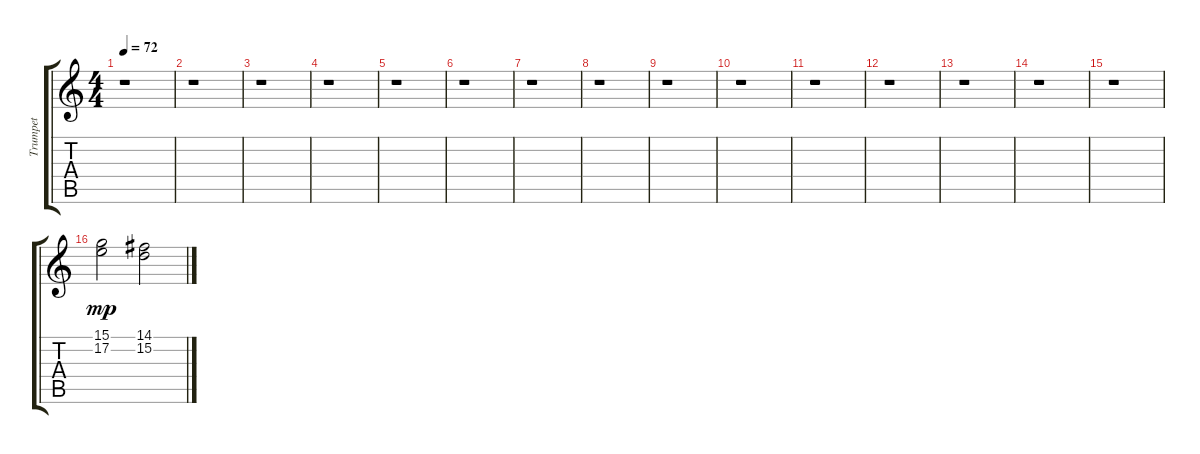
\track ("Trumpet" "Trumpet") {instrument trumpet}
\staff {score tabs}
\tuning (E4 B3 G3 D3 A2 E2) {hide}
\ts (4 4)
\tempo 72
\clef g2
\ks c
r.1{dy p} |
r.1 |
r.1 |
r.1 |
r.1 |
r.1 |
r.1 |
r.1 |
r.1 |
r.1 |
r.1 |
r.1 |
r.1 |
r.1 |
r.1 |
(15.1 17.2).2{dy mp} (14.1 15.2).2
